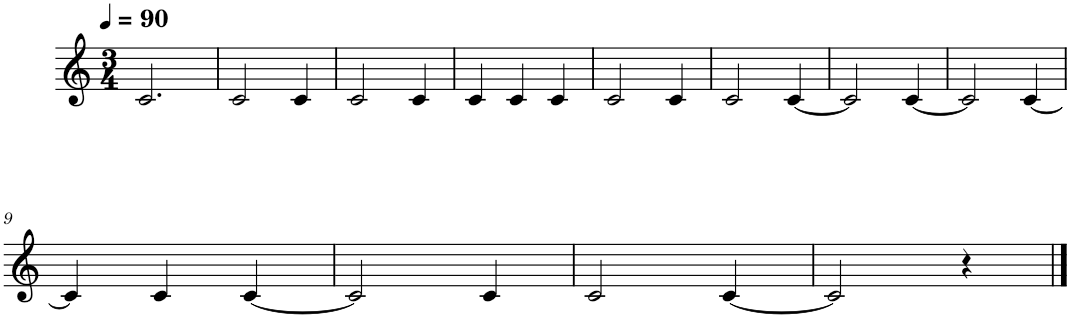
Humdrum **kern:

**kern
*part1
*staff1
*I"Piano
*I'Pno.
*clefG2
*k[]
*M3/4
*MM90
=1
2.c/
=2
2c/
4c/
=3
2c/
4c/
=4
4c/
4c/
4c/
=5
2c/
4c/
=6
2c/
[4c/
=7
2c/]
[4c/
=8
2c/]
[4c/
!!LO:LB:g=z
=9
4c/]
4c/
[4c/
=10
2c/]
4c/
=11
2c/
[4c/
=12
2c/]
4r
==
*-
